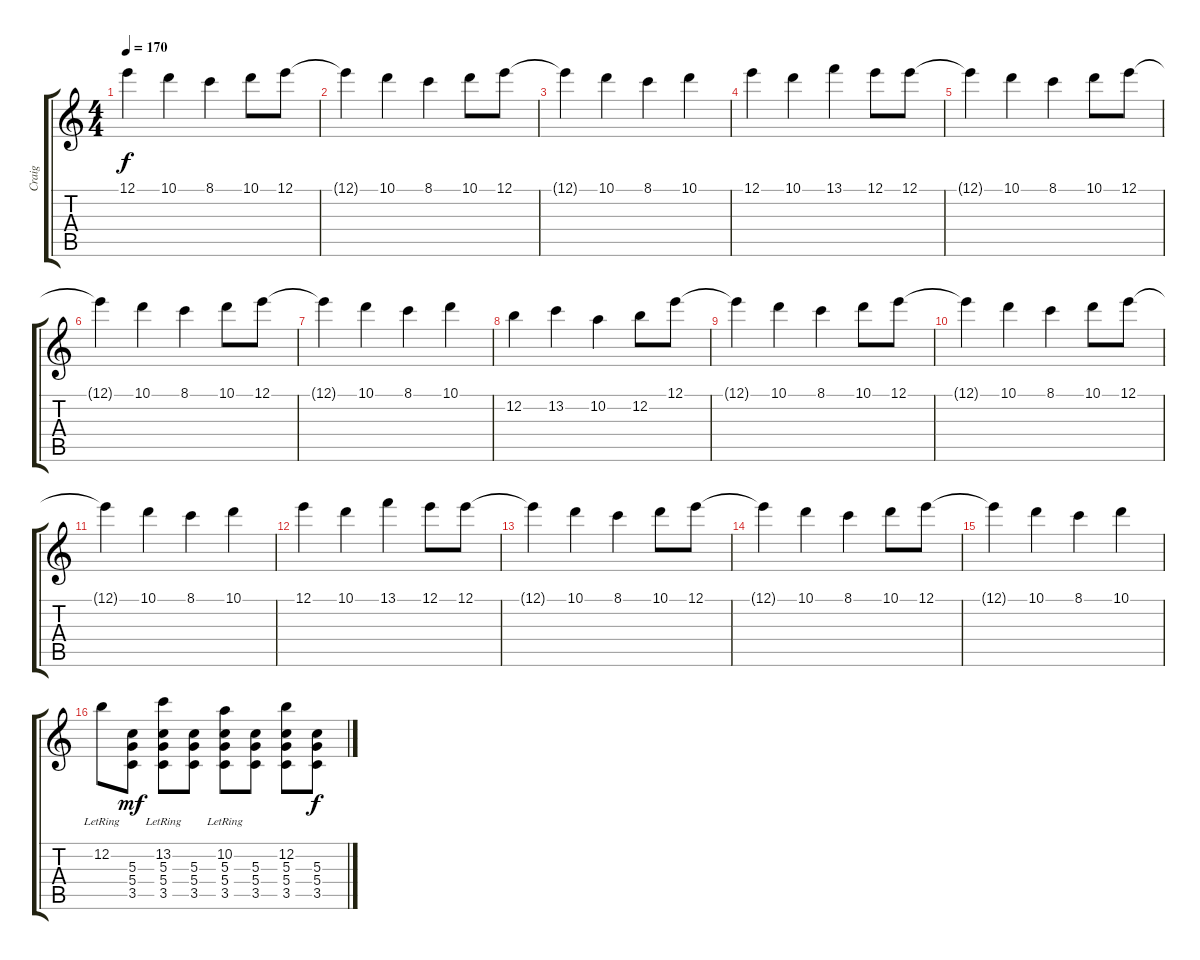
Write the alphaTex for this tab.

\track ("Craig" "Craig") {instrument distortionguitar}
\staff {score tabs}
\tuning (E4 B3 G3 D3 A2 E2) {hide}
\ts (4 4)
\tempo 170
\clef g2
\ks c
12.1{t}.4{dy f} 10.1.4 8.1.4 10.1.8 12.1.8 |
12.1{t}.4 10.1.4 8.1.4 10.1.8 12.1.8 |
12.1{t}.4 10.1.4 8.1.4 10.1.4 |
12.1.4 10.1.4 13.1.4 12.1.8 12.1.8 |
12.1{t}.4 10.1.4 8.1.4 10.1.8 12.1.8 |
12.1{t}.4 10.1.4 8.1.4 10.1.8 12.1.8 |
12.1{t}.4 10.1.4 8.1.4 10.1.4 |
12.2.4 13.2.4 10.2.4 12.2.8 12.1.8 |
12.1{t}.4 10.1.4 8.1.4 10.1.8 12.1.8 |
12.1{t}.4 10.1.4 8.1.4 10.1.8 12.1.8 |
12.1{t}.4 10.1.4 8.1.4 10.1.4 |
12.1.4 10.1.4 13.1.4 12.1.8 12.1.8 |
12.1{t}.4 10.1.4 8.1.4 10.1.8 12.1.8 |
12.1{t}.4 10.1.4 8.1.4 10.1.8 12.1.8 |
12.1{t}.4 10.1.4 8.1.4 10.1.4 |
12.2{lr}.8 (5.3 5.4 3.5).8{dy mf} (13.2{lr} 5.3 5.4 3.5).8 (5.3 5.4 3.5).8 (10.2{lr} 5.3 5.4 3.5).8 (5.3 5.4 3.5).8 (12.2 5.3 5.4 3.5).8 (5.3 5.4 3.5).8{dy f volume 12}
